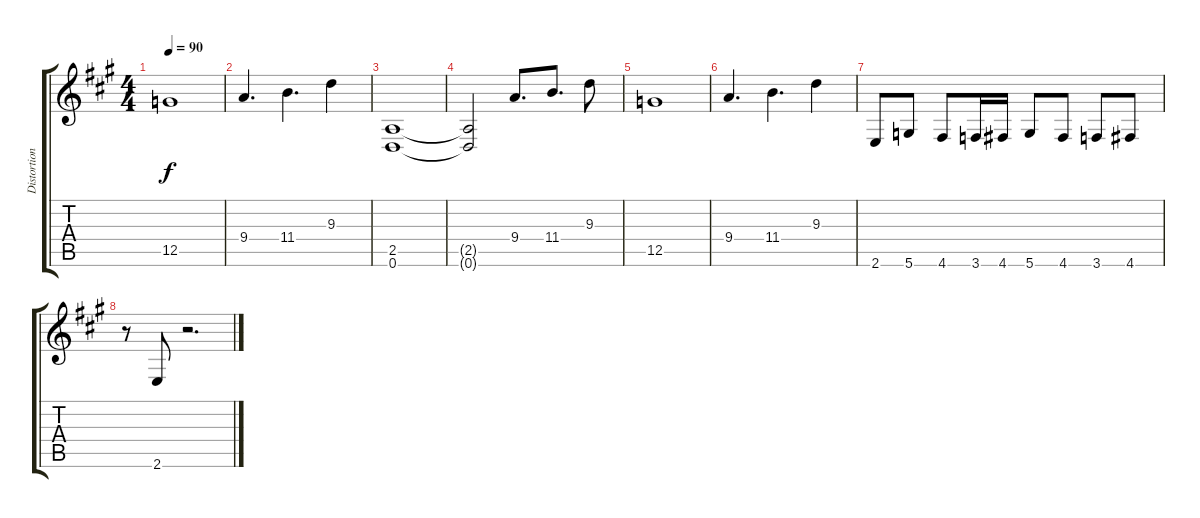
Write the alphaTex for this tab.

\track ("Distortion" "Distortion") {instrument distortionguitar}
\staff {score tabs}
\tuning (D4 A3 F3 C3 G2 D2) {hide}
\ts (4 4)
\tempo 90
\clef g2
\ks a
12.5.1{dy f} |
9.4.4{d} 11.4.4{d} 9.3.4 |
(2.5 0.6).1 |
(2.5{t} 0.6{t}).2 9.4.8{d} 11.4.8{d} 9.3.8 |
12.5.1 |
9.4.4{d} 11.4.4{d} 9.3.4 |
2.6.8 5.6.8 4.6.8 3.6.16 4.6.16 5.6.8 4.6.8 3.6.8 4.6.8 |
r.8 2.6.8 r.2{d}
